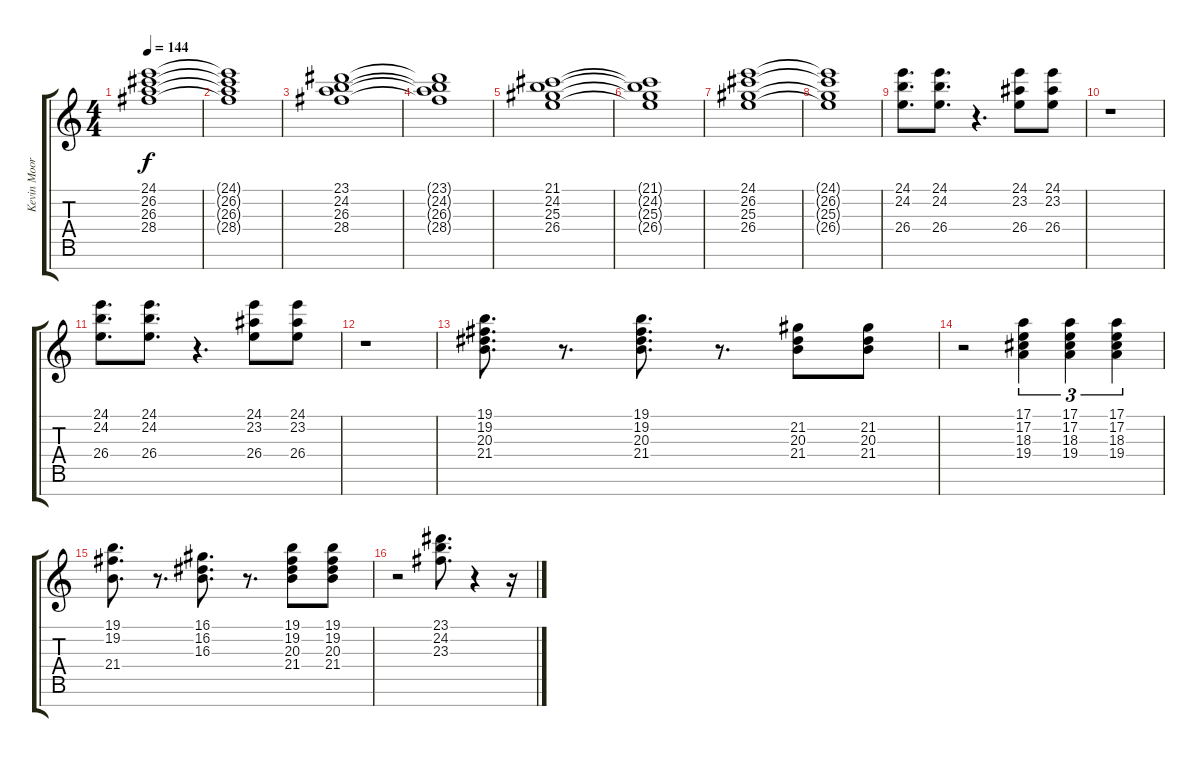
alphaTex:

\track ("Kevin Moore - keyboards" "Kevin Moor") {instrument stringensemble1}
\staff {score tabs}
\tuning (E4 B3 G3 D3 A2 E2 B1) {hide}
\ts (4 4)
\tempo 144
\clef g2
\ks c
(24.1 26.2 26.3 28.4).1{dy f} |
(24.1{t} 26.2{t} 26.3{t} 28.4{t}).1 |
(23.1 24.2 26.3 28.4).1 |
(23.1{t} 24.2{t} 26.3{t} 28.4{t}).1 |
(21.1 24.2 25.3 26.4).1 |
(21.1{t} 24.2{t} 25.3{t} 26.4{t}).1 |
(24.1 26.2 25.3 26.4).1 |
(24.1{t} 26.2{t} 25.3{t} 26.4{t}).1 |
(24.1 24.2 26.4).8{d} (24.1 24.2 26.4).8{d} r.4{d} (24.1 23.2 26.4).8 (24.1 23.2 26.4).8 |
r.1 |
(24.1 24.2 26.4).8{d} (24.1 24.2 26.4).8{d} r.4{d} (24.1 23.2 26.4).8 (24.1 23.2 26.4).8 |
r.1 |
(19.1 19.2 20.3 21.4).8{d} r.8{d} (19.1 19.2 20.3 21.4).8{d} r.8{d} (21.2 20.3 21.4).8 (21.2 20.3 21.4).8 |
r.2 (17.1 17.2 18.3 19.4).4{tu (3 2)} (17.1 17.2 18.3 19.4).4{tu (3 2)} (17.1 17.2 18.3 19.4).4{tu (3 2)} |
(19.1 19.2 21.4).8{d} r.8{d} (16.1 16.2 16.3).8{d} r.8{d} (19.1 19.2 20.3 21.4).8 (19.1 19.2 20.3 21.4).8 |
r.2 (23.1 24.2 23.3).8{d} r.4 r.16
